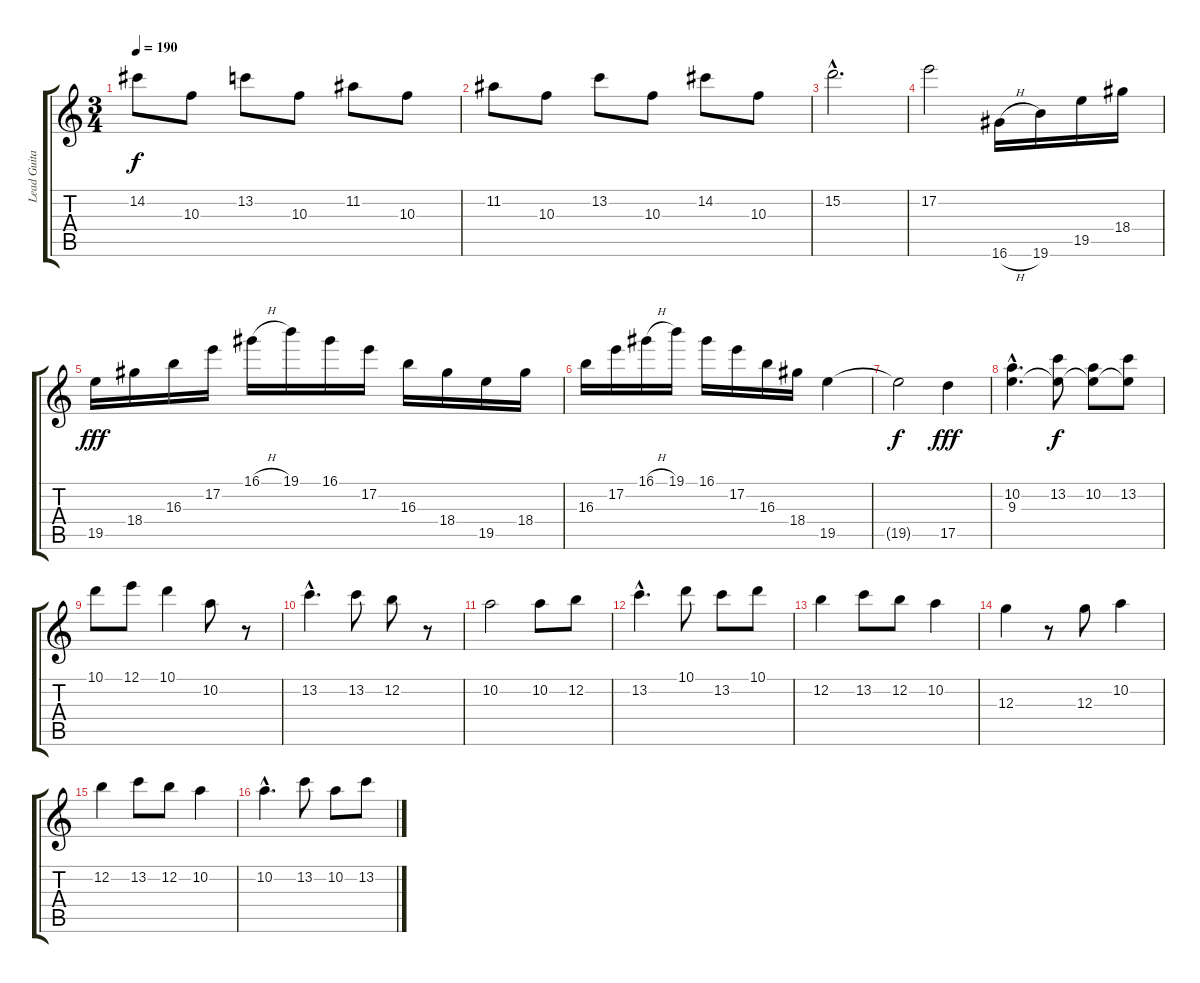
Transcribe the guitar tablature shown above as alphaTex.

\track ("Lead Guitar" "Lead Guita") {instrument distortionguitar}
\staff {score tabs}
\tuning (E4 B3 G3 D3 A2 E2) {hide}
\ts (3 4)
\tempo 190
\clef g2
\ks c
14.2.8{dy f} 10.3.8 13.2.8 10.3.8 11.2.8 10.3.8 |
11.2.8 10.3.8 13.2.8 10.3.8 14.2.8 10.3.8 |
15.2{hac}.2{d} |
17.2.2 16.6{h}.16 19.6.16 19.5.16 18.4.16 |
19.5.16{dy fff} 18.4.16 16.3.16 17.2.16 16.1{h}.16 19.1.16 16.1.16 17.2.16 16.3.16 18.4.16 19.5.16 18.4.16 |
16.3.16 17.2.16 16.1{h}.16 19.1.16 16.1.16 17.2.16 16.3.16 18.4.16 19.5.4 |
19.5{t}.2{dy f} 17.5.4{dy fff} |
(10.2{hac} 9.3{hac}).4{d} (13.2 9.3{t}).8{dy f} (10.2 9.3{t}).8 (13.2 9.3{t}).8 |
10.1.8 12.1.8 10.1.4 10.2.8 r.8 |
13.2{hac}.4{d} 13.2.8 12.2.8 r.8 |
10.2.2 10.2.8 12.2.8 |
13.2{hac}.4{d} 10.1.8 13.2.8 10.1.8 |
12.2.4 13.2.8 12.2.8 10.2.4 |
12.3.4 r.8 12.3.8 10.2.4 |
12.2.4 13.2.8 12.2.8 10.2.4 |
10.2{hac}.4{d} 13.2.8 10.2.8 13.2.8
